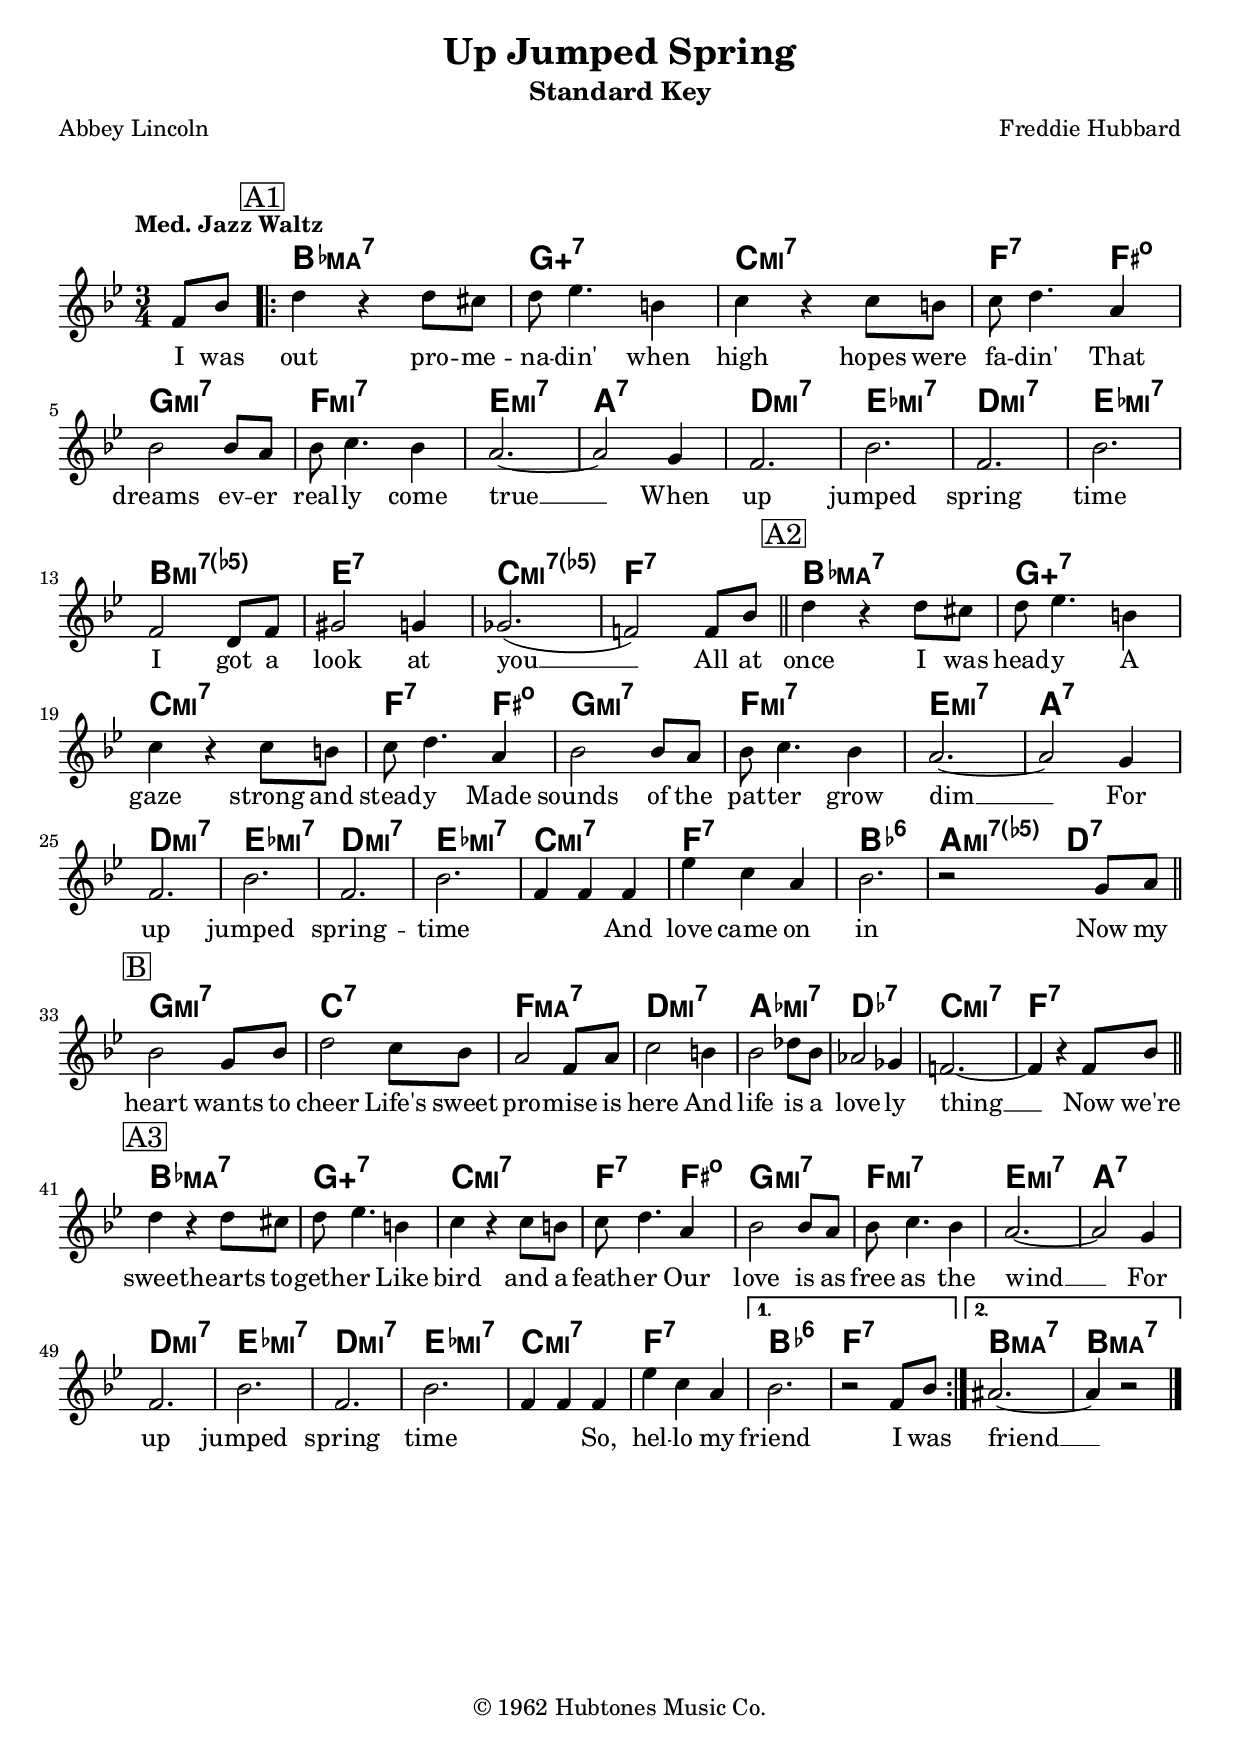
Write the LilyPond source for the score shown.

\version "2.24.0"

\include "english.ly"

instrument = "Standard Key"
whatKey = bf
whatClef = "treble"

%% -*- Mode: LilyPond -*-

\include "lead-sheets.ily"

\header {
  title = "Up Jumped Spring"
  subtitle = \instrument
  poet = "Abbey Lincoln"
  composer = "Freddie Hubbard"
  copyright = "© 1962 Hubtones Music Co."
}

refrainLyrics = \lyricmode {
I was out pro -- me -- na -- din'
when high hopes were fa -- din'
That dreams ev -- er real -- ly come true __
When up jumped spring time
I got a look at you __
All at once I was head -- y
A gaze strong and stead -- y
Made sounds of the pat -- ter grow dim __
For up jumped spring -- time \skip 1 \skip 1
And love came on in
Now my heart wants to cheer
Life's sweet pro -- mise is here
And life is a love -- ly thing __
Now we're sweet -- hearts to -- geth -- er
Like bird and a feath -- er
Our love is as free as the wind __
For up jumped spring time \skip 1 \skip 1
So, hel -- lo my friend
I was
friend __
}

refrainChords = \chordmode {
  s4
  
  bf2.:maj7 g2.:7.5+ c2.:m7 f2:7 fs4:dim7
  g2.:m7 f2.:m7 e2.:m7 a2.:7
  d2.:m7 ef2.:m7 d2.:m7 ef2.:m7
  
  b2.:m7.5- e2.:7 c2.:m7.5- f2.:7

  bf2.:maj7 g2.:7.5+ c2.:m7 f2:7 fs4:dim7
  g2.:m7 f2.:m7 e2.:m7 a2.:7
  d2.:m7 ef2.:m7 d2.:m7 ef2.:m7
  
  c2.:m7 f2.:7 bf2.:6 a4:m7.5- d2:7
  
  g2.:m7 c2.:7 f2.:maj7 d2.:m7
  af2.:m7 df2.:7 c2.:m7 f2.:7

  bf2.:maj7 g2.:7.5+ c2.:m7 f2:7 fs4:dim7
  g2.:m7 f2.:m7 e2.:m7 a2.:7
  d2.:m7 ef2.:m7 d2.:m7 ef2.:m7
  
  c2.:m7 f2.:7 bf2.:6 f2.:7
  
  b2.:maj7 b2.:maj7
}

refrainKey = bf

refrainMelody = \relative f' {
  \time 3/4
  \key \refrainKey \major
  \clef \whatClef
  \tempo "Med. Jazz Waltz"

  \partial 4 f8 bf8 |
  \bar ".|:"
  \repeat volta 2 {
  \mark \markup{ \box "A1" }
  
  d4 r4 d8 cs8 | d8 ef4. b4 | c4 r4 c8 b8 | c8 d4. a4 |
  \break
  bf2 bf8 a8 | bf8 c4. bf4 | a2.~ | a2 g4 |
  f2. | bf2. | f2. | bf2. |
  
  f2 d8 f8 | gs2 g4 | gf2.( | f!2) f8 bf8 |
  \bar "||"
  \mark \markup{ \box "A2" }

  d4 r4 d8 cs8 | d8 ef4. b4 | c4 r4 c8 b8 | c8 d4. a4 |
  bf2 bf8 a8 | bf8 c4. bf4 | a2.~ | a2 g4 |
  \break
  f2. | bf2. | f2. | bf2. |
  
  f4 f4 f4 | ef'4 c4 a4 | bf2. | r2 g8 a8 |
  \bar "||"
  \mark \markup{ \box "B" }

  bf2 g8 bf8 | d2 c8 bf8 | a2 f8 a8 | c2 b4 |
  bf2 df8 bf8 | af2 gf4 | f!2.~ | f4 r4 f8 bf8 |

  \mark \markup{ \box "A3" }
  \bar "||"
  d4 r4 d8 cs8 | d8 ef4. b4 | c4 r4 c8 b8 | c8 d4. a4 |
  bf2 bf8 a8 | bf8 c4. bf4 | a2.~ | a2 g4 |
  f2. | bf2. | f2. | bf2. |
  
  f4 f4 f4 | ef'4 c4 a4 |
  }
  \alternative {
  { bf2. | r2 f8 bf8 | }
  { as2.~ | as4 r2 | }
  }
  \bar "|."
}

\include "paper.ily"

\markup {
  % Leave a gap after the header
  \vspace #1
}

\include "refrain.ily"

performanceNotes =
\markup {
  \column {
    \line { \huge { last 8 intro, vocal chorus, clarinet solo chorus, guitar solo chorus } }
    \line { \huge { vocal last chorus, band stop at 53, a cappella, band in last note  } }
  }
}

\include "notes.ily"

